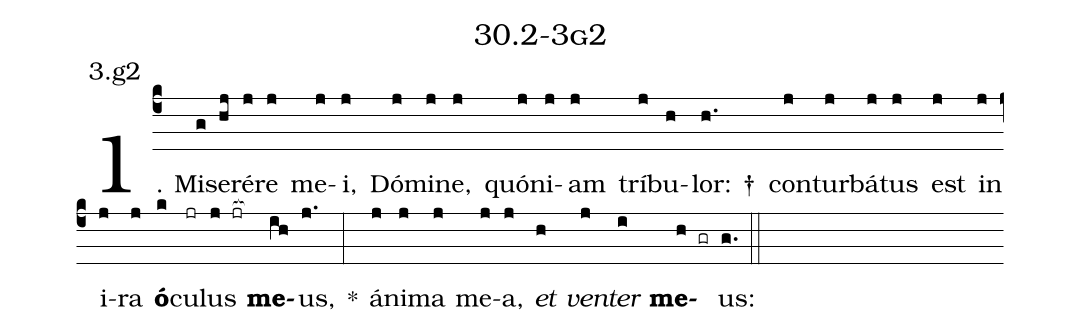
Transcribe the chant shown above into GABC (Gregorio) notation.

name: 30.2-3g2;
annotation: 3.g2;
%%
(c4)1. Mi(g)se(hj)ré(j)re(j) me(j)i,(j) Dó(j)mi(j)ne,(j) quón(j)i(j)am(j) trí(j)bu(h)lor: †(h.) con(j)tur(j)bá(j)tus(j) est(j) in(j) i(j)ra(j) <b>ó</b>(k)cu(jr)lus(j jr[ocb:1{]) <b>me</b>(ih[ocb:0}])us,(j.) *(:) á(j)ni(j)ma(j) me(j)a,(j) <i>et</i>(h) <i>ven</i>(j)<i>ter</i>(i) <b>me</b>(h gr)us:(g.) (::)
